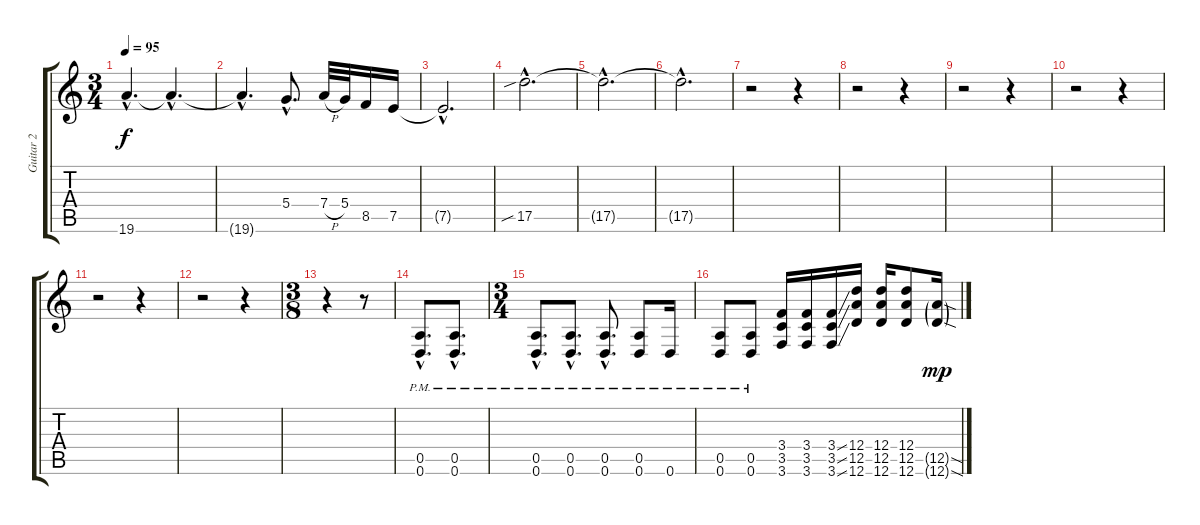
\track ("Guitar 2" "Guitar 2") {instrument distortionguitar}
\staff {score tabs}
\tuning (E4 D4 A3 D3 A2 D2) {hide}
\ts (3 4)
\tempo 95
\clef g2
\ks c
19.6{hac t}.4{d dy f} 19.6{hac t}.4{d volume 6} |
19.6{hac t}.4{d} 5.4{hac}.8{d volume 13} 7.4{h}.32 5.4.32 8.5.16 7.5.16 |
7.5{hac t}.2{d} |
17.5{sib hac}.2{d} |
17.5{hac t}.2{d volume 2} |
\section ("" "")
17.5{hac t}.2{d} |
r.2 r.4 |
r.2 r.4 |
r.2 r.4 |
r.2 r.4 |
r.2 r.4 |
r.2 r.4 |
\ts (3 8)
r.4 r.8 |
(0.5{hac pm} 0.6{hac pm}).8{d volume 13} (0.5{hac pm} 0.6{hac pm}).8{d} |
\ts (3 4)
(0.5{hac pm} 0.6{hac pm}).8{d} (0.5{hac pm} 0.6{hac pm}).8{d} (0.5{hac pm} 0.6{hac pm}).8{d} (0.5{pm} 0.6{pm}).8 0.6{pm}.16 |
(0.5{pm} 0.6{pm}).8 (0.5{pm} 0.6{pm}).8 (3.4 3.5 3.6).16 (3.4 3.5 3.6).16 (3.4{ss} 3.5{ss} 3.6{ss}).16 (12.4 12.5 12.6).16 (12.4 12.5 12.6).16 (12.4 12.5 12.6).8 (12.5{sod g} 12.6{sod g}).16{dy mp}
